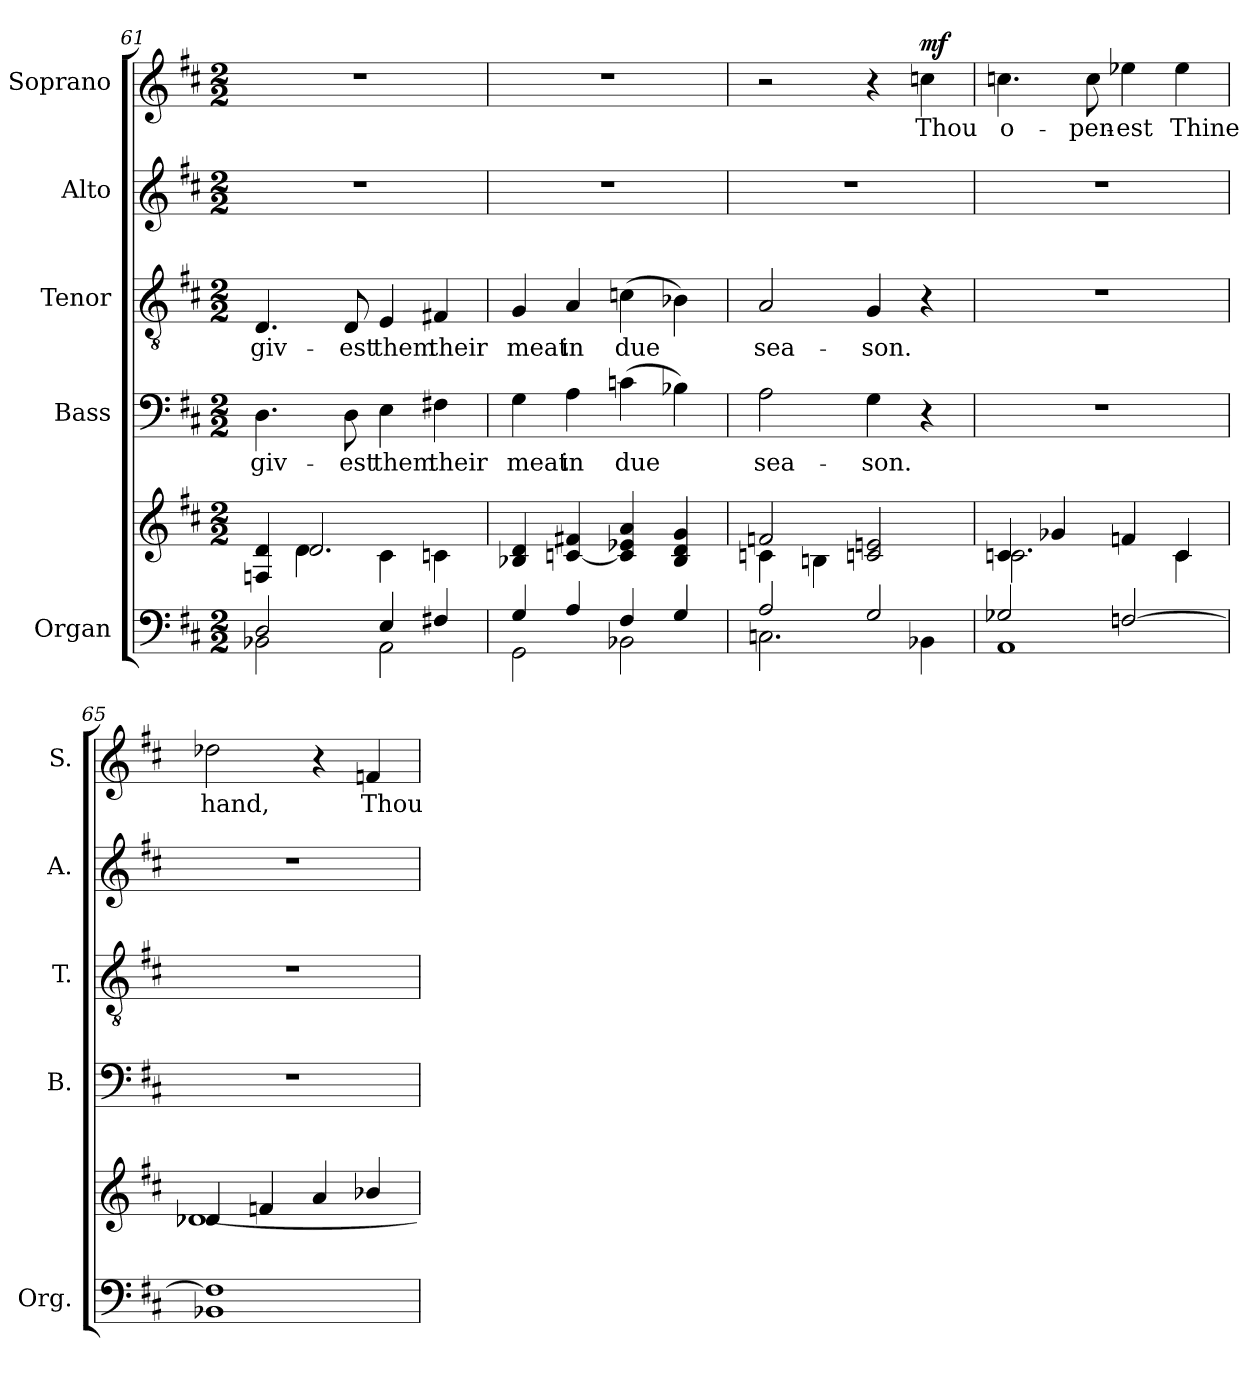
**kern	**kern	**kern	**text	**kern	**text	**kern	**kern	**text	**dynam
*part5	*part5	*part4	*part4	*part3	*part3	*part2	*part1	*part1	*part1
*staff6	*staff5	*staff4	*staff4	*staff3	*staff3	*staff2	*staff1	*staff1	*staff1
*I"Organ	*	*I"Bass	*	*I"Tenor	*	*I"Alto	*I"Soprano	*	*
*I'Org.	*	*I'B.	*	*I'T.	*	*I'A.	*I'S.	*	*
*clefF4	*clefG2	*clefF4	*	*clefGv2	*	*clefG2	*clefG2	*	*
*	*	*	*	*ITrd7c12	*	*	*	*	*
*k[f#c#]	*k[f#c#]	*k[f#c#]	*	*k[f#c#]	*	*k[f#c#]	*k[f#c#]	*	*
*D:	*D:	*D:	*	*D:	*	*D:	*D:	*	*
*M2/2	*M2/2	*M2/2	*	*M2/2	*	*M2/2	*M2/2	*	*
=61	=61	=61	=61	=61	=61	=61	=61	=61	=61
*^	*^	*	*	*	*	*	*	*	*
!	!	!	!	!	!LO:LY:b:color=#000000	!	!	!	!	!	!
!	!	!	!	!	!	!	!LO:LY:b:color=#000000	!	!	!	!
2Di/	2BB-Xi\	4Fni/ 4di	4ryy	4.Di\	giv-	4.DDi/	giv-	1r	1r	.	.
.	.	2.di/	4di\	.	.	.	.	.	.	.	.
!	!	!	!	!	!LO:LY:b:color=#000000	!	!	!	!	!	!
!	!	!	!	!	!	!	!LO:LY:b:color=#000000	!	!	!	!
.	.	.	.	8Di\	-est	8DDi/	-est	.	.	.	.
!	!	!	!	!	!LO:LY:b:color=#000000	!	!	!	!	!	!
!	!	!	!	!	!	!	!LO:LY:b:color=#000000	!	!	!	!
4Ei/	2AAi\	.	4c#i\	4Ei\	them	4EEi/	them	.	.	.	.
!	!	!	!	!	!LO:LY:b:color=#000000	!	!	!	!	!	!
!	!	!	!	!	!	!	!LO:LY:b:color=#000000	!	!	!	!
4F#Xi/	.	.	4cni\	4F#Xi\	their	4FF#Xi/	their	.	.	.	.
*	*	*v	*v	*	*	*	*	*	*	*	*
=62	=62	=62	=62	=62	=62	=62	=62	=62	=62	=62
*	*	*^	*	*	*	*	*	*	*	*
!	!	!	!	!	!LO:LY:b:color=#000000	!	!	!	!	!	!
*	*	*v	*v	*	*	*	*	*	*	*	*
*	*	*^	*	*	*	*	*	*	*	*
!	!	!	!	!	!	!	!LO:LY:b:color=#000000	!	!	!	!
*	*	*v	*v	*	*	*	*	*	*	*	*
4Gi/	2GGi\	4B-Xi/ 4di	4Gi\	meat	4GGi/	meat	1r	1r	.	.
!	!	!	!	!LO:LY:b:color=#000000	!	!	!	!	!	!
!	!	!	!	!	!	!LO:LY:b:color=#000000	!	!	!	!
4Ai/	.	[<4cni/ 4f#Xi	4Ai\	in	4AAi/	in	.	.	.	.
!	!	!	!	!LO:LY:b:color=#000000	!	!	!	!	!	!
!	!	!	!	!	!	!LO:LY:b:color=#000000	!	!	!	!
4F#i/	2BB-Xi\	4ci/] 4e-Xi 4ai	(4cni\	due	(4Cni\	due	.	.	.	.
4Gi/	.	4B-i/ 4di 4gi	4B-Xi\)	.	4BB-Xi\)	.	.	.	.	.
!!LO:LB:g=z
=63	=63	=63	=63	=63	=63	=63	=63	=63	=63	=63
*	*	*^	*	*	*	*	*	*	*	*
!	!	!	!	!	!LO:LY:b:color=#000000	!	!	!	!	!	!
!	!	!	!	!	!	!	!LO:LY:b:color=#000000	!	!	!	!
2Ai/	2.Cni\	2fni/	4cni\	2Ai\	sea-	2AAi/	sea-	1r	2r	.	.
.	.	.	4Bni\	.	.	.	.	.	.	.	.
!	!	!	!	!	!LO:LY:b:color=#000000	!	!	!	!	!	!
!	!	!	!	!	!	!	!LO:LY:b:color=#000000	!	!	!	!
2Gi/	.	2cni/ 2eni	2ryy	4Gi\	-son.	4GGi/	-son.	.	4r	.	.
!	!	!	!	!	!	!	!	!	!	!LO:LY:b:color=#000000	!
.	4BB-Xi\	.	.	4r	.	4r	.	.	4ccni\	Thou	mf
=64	=64	=64	=64	=64	=64	=64	=64	=64	=64	=64	=64
!	!	!	!	!	!	!	!	!	!	!LO:LY:b:color=#000000	!
2G-Xi/	1AAi	4cni/	2.ci\	1r	.	1r	.	1r	4.ccni\	o-	.
.	.	4g-Xi/	.	.	.	.	.	.	.	.	.
!	!	!	!	!	!	!	!	!	!	!LO:LY:b:color=#000000	!
.	.	.	.	.	.	.	.	.	8cci\	-pen-	.
!	!	!	!	!	!	!	!	!	!	!LO:LY:b:color=#000000	!
[>2Fni/	.	4fni/	.	.	.	.	.	.	4ee-Xi\	-est	.
!	!	!	!	!	!	!	!	!	!	!LO:LY:b:color=#000000	!
.	.	4ci/	4ci\	.	.	.	.	.	4ee-i\	Thine	.
*v	*v	*	*	*	*	*	*	*	*	*	*
=65	=65	=65	=65	=65	=65	=65	=65	=65	=65	=65
!	!	!	!	!	!	!	!	!	!LO:LY:b:color=#000000	!
1BB-Xi 1Fi]	4d-Xi/	[<1d-i	1r	.	1r	.	1r	2dd-Xi\	hand,	.
.	4fni/	.	.	.	.	.	.	.	.	.
.	4ai/	.	.	.	.	.	.	4r	.	.
!	!	!	!	!	!	!	!	!	!LO:LY:b:color=#000000	!
.	4b-Xi/	.	.	.	.	.	.	4fni/	Thou	.
*	*v	*v	*	*	*	*	*	*	*	*
=	=	=	=	=	=	=	=	=	=
*-	*-	*-	*-	*-	*-	*-	*-	*-	*-
